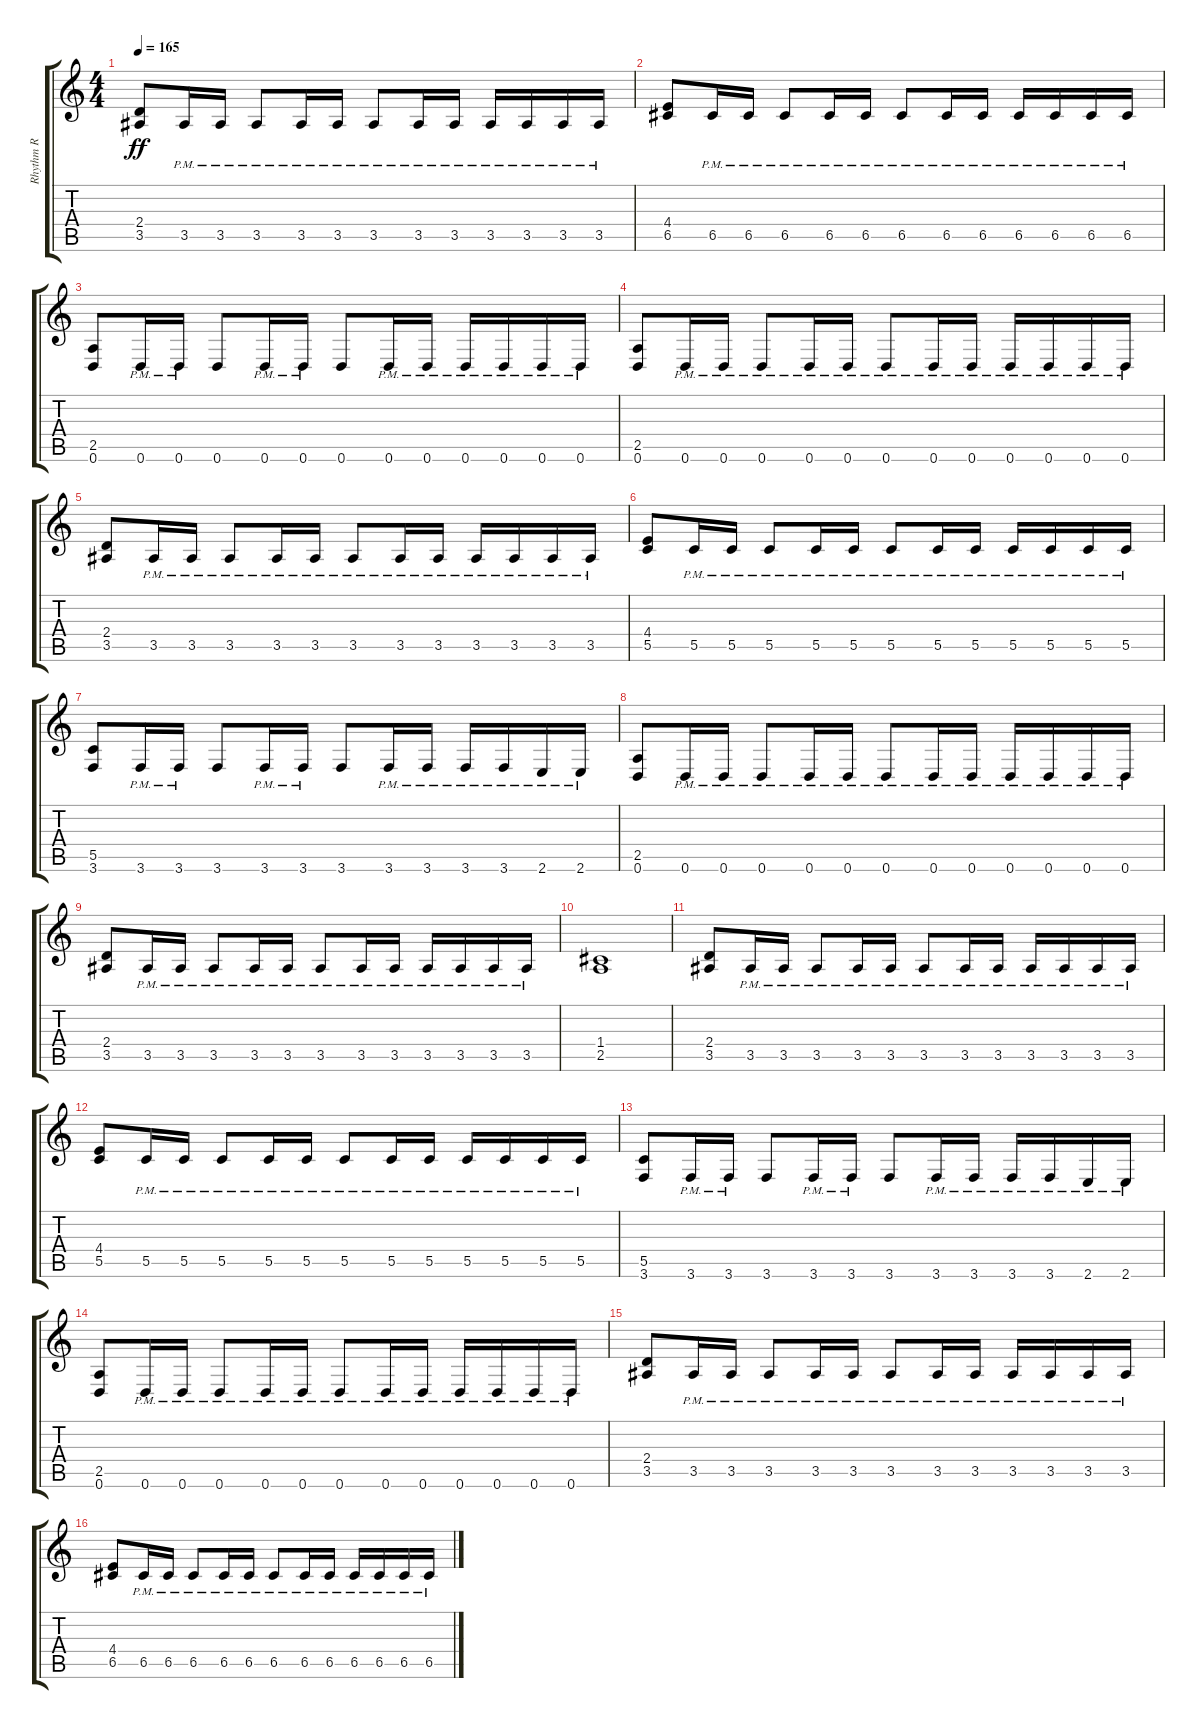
\track ("Rhythm R" "Rhythm R") {instrument distortionguitar}
\staff {score tabs}
\tuning (D4 A3 F3 C3 G2 D2) {hide}
\ts (4 4)
\tempo 165
\clef g2
\ks c
(2.4 3.5).8{dy ff} 3.5{pm}.16 3.5{pm}.16 3.5{pm}.8 3.5{pm}.16 3.5{pm}.16 3.5{pm}.8 3.5{pm}.16 3.5{pm}.16 3.5{pm}.16 3.5{pm}.16 3.5{pm}.16 3.5{pm}.16 |
(4.4 6.5).8 6.5{pm}.16 6.5{pm}.16 6.5{pm}.8 6.5{pm}.16 6.5{pm}.16 6.5{pm}.8 6.5{pm}.16 6.5{pm}.16 6.5{pm}.16 6.5{pm}.16 6.5{pm}.16 6.5{pm}.16 |
(2.5 0.6).8 0.6{pm}.16 0.6{pm}.16 0.6.8 0.6{pm}.16 0.6{pm}.16 0.6.8 0.6{pm}.16 0.6{pm}.16 0.6{pm}.16 0.6{pm}.16 0.6{pm}.16 0.6{pm}.16 |
(2.5 0.6).8 0.6{pm}.16 0.6{pm}.16 0.6{pm}.8 0.6{pm}.16 0.6{pm}.16 0.6{pm}.8 0.6{pm}.16 0.6{pm}.16 0.6{pm}.16 0.6{pm}.16 0.6{pm}.16 0.6{pm}.16 |
(2.4 3.5).8 3.5{pm}.16 3.5{pm}.16 3.5{pm}.8 3.5{pm}.16 3.5{pm}.16 3.5{pm}.8 3.5{pm}.16 3.5{pm}.16 3.5{pm}.16 3.5{pm}.16 3.5{pm}.16 3.5{pm}.16 |
(4.4 5.5).8 5.5{pm}.16 5.5{pm}.16 5.5{pm}.8 5.5{pm}.16 5.5{pm}.16 5.5{pm}.8 5.5{pm}.16 5.5{pm}.16 5.5{pm}.16 5.5{pm}.16 5.5{pm}.16 5.5{pm}.16 |
(5.5 3.6).8 3.6{pm}.16 3.6{pm}.16 3.6.8 3.6{pm}.16 3.6{pm}.16 3.6.8 3.6{pm}.16 3.6{pm}.16 3.6{pm}.16 3.6{pm}.16 2.6{pm}.16 2.6{pm}.16 |
(2.5 0.6).8 0.6{pm}.16 0.6{pm}.16 0.6{pm}.8 0.6{pm}.16 0.6{pm}.16 0.6{pm}.8 0.6{pm}.16 0.6{pm}.16 0.6{pm}.16 0.6{pm}.16 0.6{pm}.16 0.6{pm}.16 |
(2.4 3.5).8 3.5{pm}.16 3.5{pm}.16 3.5{pm}.8 3.5{pm}.16 3.5{pm}.16 3.5{pm}.8 3.5{pm}.16 3.5{pm}.16 3.5{pm}.16 3.5{pm}.16 3.5{pm}.16 3.5{pm}.16 |
(1.4 2.5).1 |
(2.4 3.5).8 3.5{pm}.16 3.5{pm}.16 3.5{pm}.8 3.5{pm}.16 3.5{pm}.16 3.5{pm}.8 3.5{pm}.16 3.5{pm}.16 3.5{pm}.16 3.5{pm}.16 3.5{pm}.16 3.5{pm}.16 |
(4.4 5.5).8 5.5{pm}.16 5.5{pm}.16 5.5{pm}.8 5.5{pm}.16 5.5{pm}.16 5.5{pm}.8 5.5{pm}.16 5.5{pm}.16 5.5{pm}.16 5.5{pm}.16 5.5{pm}.16 5.5{pm}.16 |
(5.5 3.6).8 3.6{pm}.16 3.6{pm}.16 3.6.8 3.6{pm}.16 3.6{pm}.16 3.6.8 3.6{pm}.16 3.6{pm}.16 3.6{pm}.16 3.6{pm}.16 2.6{pm}.16 2.6{pm}.16 |
(2.5 0.6).8 0.6{pm}.16 0.6{pm}.16 0.6{pm}.8 0.6{pm}.16 0.6{pm}.16 0.6{pm}.8 0.6{pm}.16 0.6{pm}.16 0.6{pm}.16 0.6{pm}.16 0.6{pm}.16 0.6{pm}.16 |
(2.4 3.5).8 3.5{pm}.16 3.5{pm}.16 3.5{pm}.8 3.5{pm}.16 3.5{pm}.16 3.5{pm}.8 3.5{pm}.16 3.5{pm}.16 3.5{pm}.16 3.5{pm}.16 3.5{pm}.16 3.5{pm}.16 |
(4.4 6.5).8 6.5{pm}.16 6.5{pm}.16 6.5{pm}.8 6.5{pm}.16 6.5{pm}.16 6.5{pm}.8 6.5{pm}.16 6.5{pm}.16 6.5{pm}.16 6.5{pm}.16 6.5{pm}.16 6.5{pm}.16
